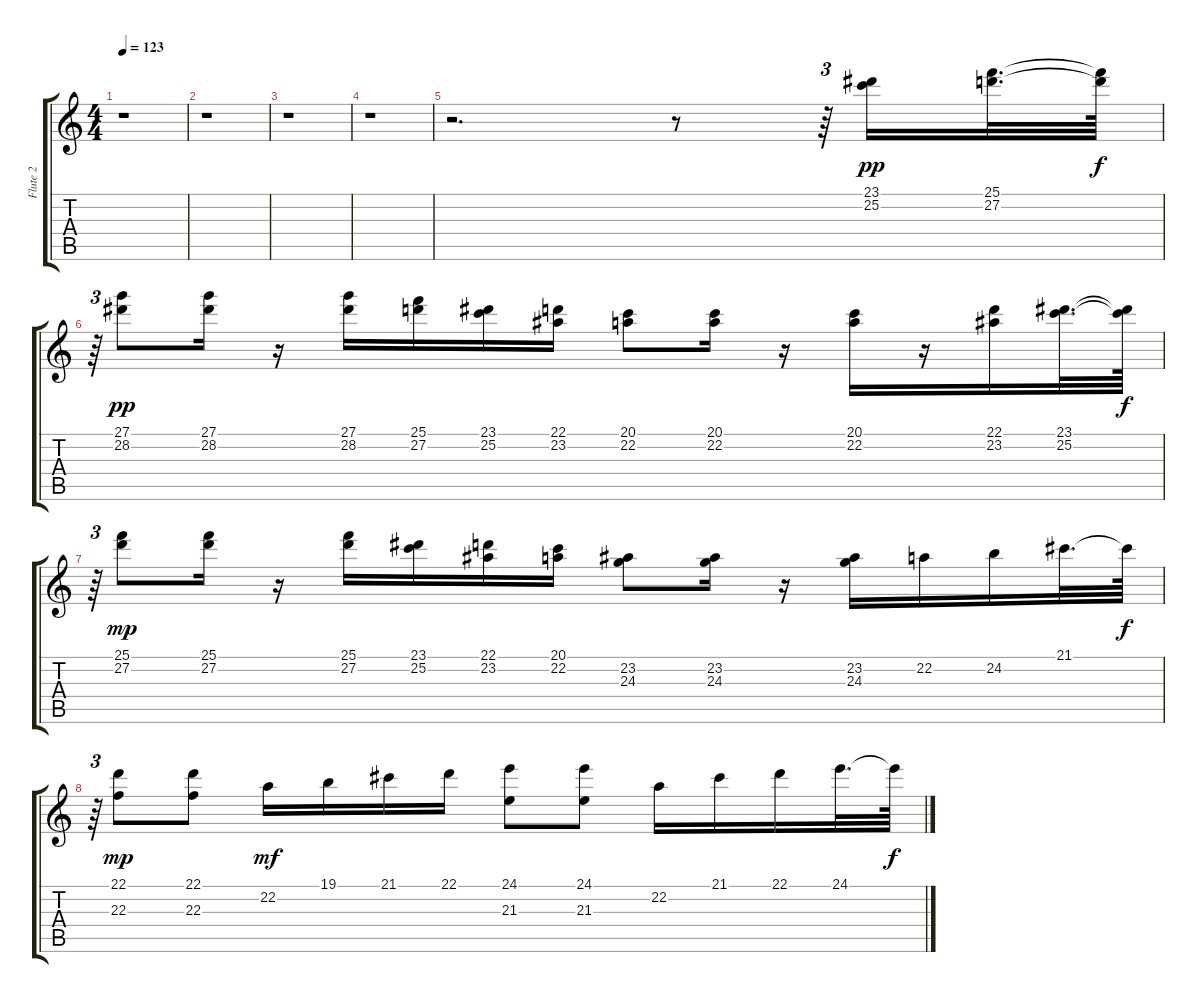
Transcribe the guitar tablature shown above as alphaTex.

\track ("Flute 2" "Flute 2") {instrument flute}
\staff {score tabs}
\tuning (E4 B3 G3 D3 A2 E2) {hide}
\ts (4 4)
\tempo 123
\clef g2
\ks c
r.1{dy p} |
r.1 |
r.1 |
r.1 |
r.2{d} r.8 r.64{tu (3 2)} (23.1 25.2).16{dy pp} (25.1 27.2).32{d} (25.1{t} 27.2{t}).64{dy f} |
r.64{tu (3 2)} (27.1 28.2).8{dy pp} (27.1 28.2).16 r.16 (27.1 28.2).16 (25.1 27.2).16 (23.1 25.2).16 (22.1 23.2).16 (20.1 22.2).8 (20.1 22.2).16 r.16 (20.1 22.2).16 r.16 (22.1 23.2).16 (23.1 25.2).32{d} (23.1{t} 25.2{t}).64{dy f} |
r.64{tu (3 2)} (25.1 27.2).8{dy mp} (25.1 27.2).16 r.16 (25.1 27.2).16 (23.1 25.2).16 (22.1 23.2).16 (20.1 22.2).16 (23.2 24.3).8 (23.2 24.3).16 r.16 (23.2 24.3).16 22.2.16 24.2.16 21.1.32{d} 21.1{t}.64{dy f} |
r.64{tu (3 2)} (22.1 22.3).8{dy mp} (22.1 22.3).8 22.2.16{dy mf} 19.1.16 21.1.16 22.1.16 (24.1 21.3).8 (24.1 21.3).8 22.2.16 21.1.16 22.1.16 24.1.32{d} 24.1{t}.64{dy f}
